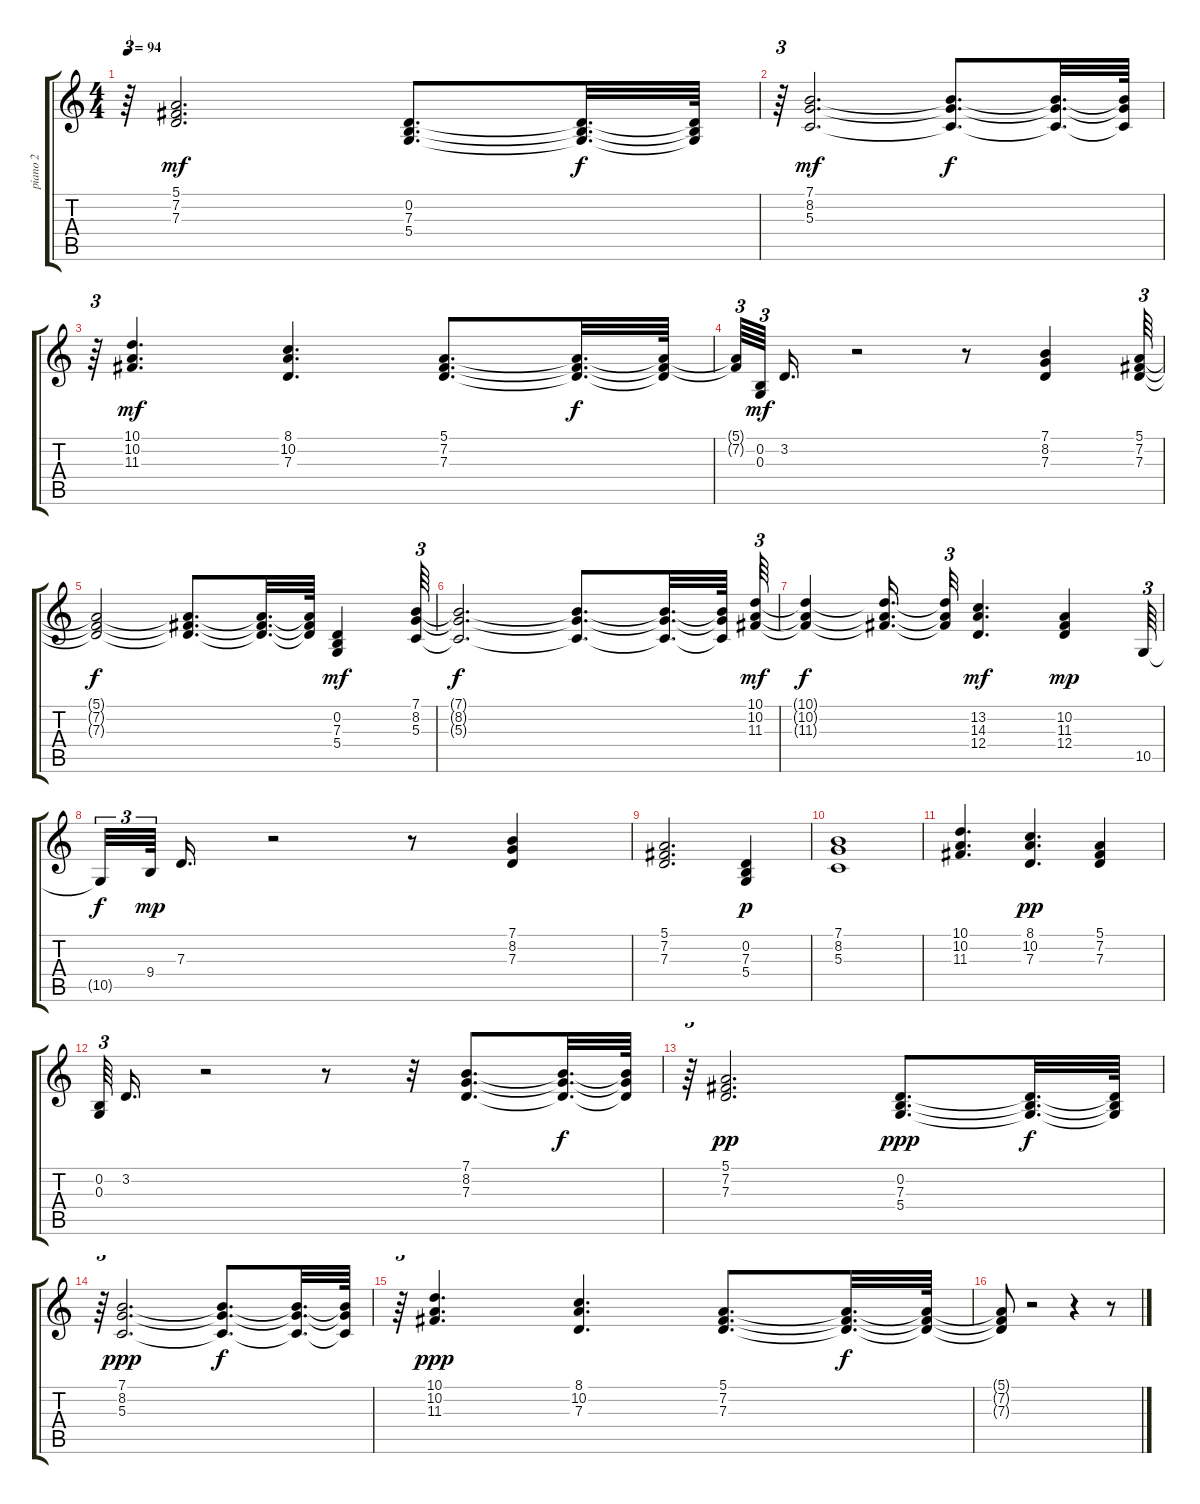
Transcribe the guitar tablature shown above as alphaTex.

\track ("piano 2" "piano 2") {instrument acousticgrandpiano}
\staff {score tabs}
\tuning (E4 B3 G3 D3 A2 E2) {hide}
\ts (4 4)
\tempo 94
\clef g2
\ks c
r.64{tu (3 2) dy f} (5.1 7.2 7.3).2{d dy mf} (0.2 7.3 5.4).8{d} (0.2{t} 7.3{t} 5.4{t}).32{d dy f} (0.2{t} 7.3{t} 5.4{t}).64 |
r.64{tu (3 2)} (7.1 8.2 5.3).2{d dy mf} (7.1{t} 8.2{t} 5.3{t}).8{d dy f} (7.1{t} 8.2{t} 5.3{t}).32{d} (7.1{t} 8.2{t} 5.3{t}).64 |
r.64{tu (3 2)} (10.1 10.2 11.3).4{d dy mf} (8.1 10.2 7.3).4{d} (5.1 7.2 7.3).8{d} (5.1{t} 7.2{t} 7.3{t}).32{d dy f} (5.1{t} 7.2{t} 7.3{t}).64 |
(5.1{t} 7.2{t}).64{tu (3 2)} (0.2 0.3).64{tu (3 2) dy mf} 3.2.16{d} r.2 r.8 (7.1 8.2 7.3).4 (5.1 7.2 7.3).64{tu (3 2)} |
(5.1{t} 7.2{t} 7.3{t}).2{dy f} (5.1{t} 7.2{t} 7.3{t}).8{d} (5.1{t} 7.2{t} 7.3{t}).32{d} (5.1{t} 7.2{t} 7.3{t}).64 (0.2 7.3 5.4).4{dy mf} (7.1 8.2 5.3).64{tu (3 2)} |
(7.1{t} 8.2{t} 5.3{t}).2{d dy f} (7.1{t} 8.2{t} 5.3{t}).8{d} (7.1{t} 8.2{t} 5.3{t}).32{d} (7.1{t} 8.2{t} 5.3{t}).64 (10.1 10.2 11.3).64{tu (3 2) dy mf} |
(10.1{t} 10.2{t} 11.3{t}).4{dy f} (10.1{t} 10.2{t} 11.3{t}).16{d} (10.1{t} 10.2{t} 11.3{t}).32{tu (3 2)} (13.2 14.3 12.4).4{d dy mf} (10.2 11.3 12.4).4{dy mp} 10.5.64{tu (3 2)} |
10.5{t}.32{tu (3 2) dy f} 9.4.64{tu (3 2) dy mp} 7.3.16{d} r.2 r.8 (7.1 8.2 7.3).4 |
(5.1 7.2 7.3).2{d} (0.2 7.3 5.4).4{dy p} |
(7.1 8.2 5.3).1 |
(10.1 10.2 11.3).4{d} (8.1 10.2 7.3).4{d dy pp} (5.1 7.2 7.3).4 |
(0.2 0.3).64{tu (3 2)} 3.2.16{d} r.2 r.8 r.32 (7.1 8.2 7.3).8{d} (7.1{t} 8.2{t} 7.3{t}).32{d dy f} (7.1{t} 8.2{t} 7.3{t}).64 |
r.64{tu (3 2)} (5.1 7.2 7.3).2{d dy pp} (0.2 7.3 5.4).8{d dy ppp} (0.2{t} 7.3{t} 5.4{t}).32{d dy f} (0.2{t} 7.3{t} 5.4{t}).64 |
r.64{tu (3 2)} (7.1 8.2 5.3).2{d dy ppp} (7.1{t} 8.2{t} 5.3{t}).8{d dy f} (7.1{t} 8.2{t} 5.3{t}).32{d} (7.1{t} 8.2{t} 5.3{t}).64 |
r.64{tu (3 2)} (10.1 10.2 11.3).4{d dy ppp} (8.1 10.2 7.3).4{d} (5.1 7.2 7.3).8{d} (5.1{t} 7.2{t} 7.3{t}).32{d dy f} (5.1{t} 7.2{t} 7.3{t}).64 |
(5.1{t} 7.2{t} 7.3{t}).8 r.2 r.4 r.8
